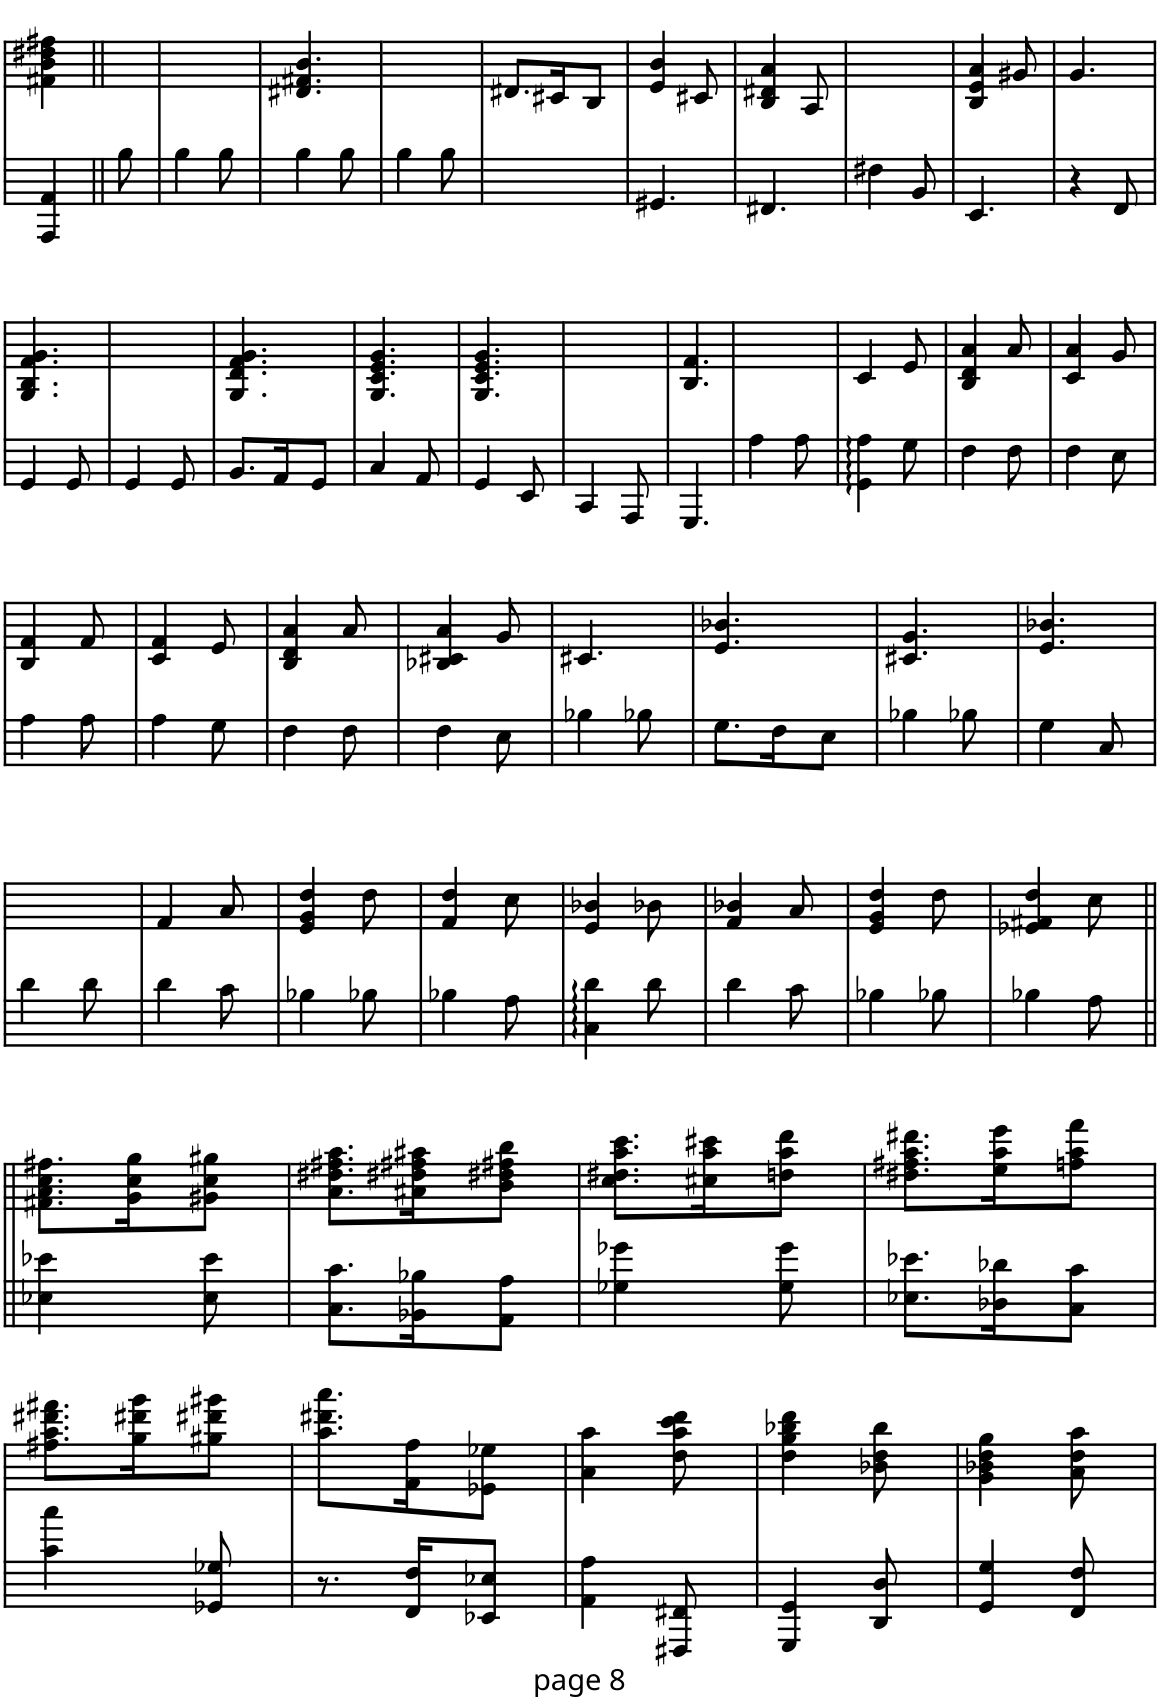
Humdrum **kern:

**kern	**kern
*part1	*part1
*staff2	*staff1
*I"Piano	*
*I'Pno.	*
!!LO:PB:g=z
*clefF4	*clefG2
*k[]	*k[]
*M3/8	*M3/8
=191||	=191||
4AAA/ 4AA/	4f#X\ 4b\ 4dd#X\ 4ff#X\
8B\	8ryy
=192	=192
4B\	4.ryy
8B\	.
=193	=193
4B\	4.d#X/ 4.f#X/ 4.b/
8B\	.
=194	=194
4B\	4.ryy
8B\	.
=195	=195
4.ryy	8.d#X/L
.	16c#X/K
.	8B/J
=196	=196
4.GG#X/	4e/ 4b/
.	8c#X/
=197	=197
4.FF#X/	4B/ 4d#X/ 4a/
.	8A/
=198	=198
4F#X\	4.ryy
8BB/	.
=199	=199
4.EE/	4B/ 4e/ 4a/
.	8g#X/
=200	=200
4r	4.g/
8FF/	.
!!LO:LB:g=z
=201	=201
4GG/	4.G/ 4.B/ 4.f/ 4.g/
8GG/	.
=202	=202
4GG/	4.ryy
8GG/	.
=203	=203
8.BB/L	4.G/ 4.d/ 4.f/ 4.g/
16AA/K	.
8GG/J	.
=204	=204
4C/	4.G/ 4.c/ 4.e/ 4.g/
8AA/	.
=205	=205
4GG/	4.G/ 4.c/ 4.e/ 4.g/
8EE/	.
=206	=206
4CC/	4.ryy
8AAA/	.
=207	=207
4.GGG/	4.B/ 4.f/
=208	=208
4A\	4.ryy
8A\	.
=209	=209
4GG\ 4A\	4c/
8G\	8e/
=210	=210
4F\	4B/ 4d/ 4a/
8F\	8a/
=211	=211
4F\	4c/ 4a/
8E\	8g/
!!LO:LB:g=z
=212	=212
4A\	4B/ 4f/
8A\	8f/
=213	=213
4A\	4c/ 4f/
8G\	8e/
=214	=214
4F\	4B/ 4d/ 4a/
8F\	8a/
=215	=215
4F\	4B-X/ 4c#X/ 4a/
8E\	8g/
=216	=216
4B-X\	4.c#X/
8B-X\	.
=217	=217
8.G\L	4.e/ 4.b-X/
16F\K	.
8E\J	.
=218	=218
4B-X\	4.c#X/ 4.g/
8B-X\	.
=219	=219
4G\	4.e/ 4.b-X/
8C/	.
!!LO:LB:g=z
=220	=220
4d\	4.ryy
8d\	.
=221	=221
4d\	4f/
8c\	8a/
=222	=222
4B-X\	4e/ 4g/ 4dd/
8B-X\	8dd\
=223	=223
4B-X\	4f/ 4dd/
8A\	8cc\
=224	=224
4C\ 4d\	4e/ 4b-X/
8d\	8b-X\
=225	=225
4d\	4f/ 4b-X/
8c\	8a/
=226	=226
4B-X\	4e/ 4g/ 4dd/
8B-X\	8dd\
=227	=227
4B-X\	4e-X/ 4f#X/ 4dd/
8A\	8cc\
!!LO:LB:g=z
=228||	=228||
4E-X\ 4e-X\	8.f#X\ 8.a\ 8.cc\ 8.ff#X\L
.	16g\ 16cc\ 16gg\K
8E-\ 8e-\	8g#X\ 8cc\ 8gg#X\J
=229	=229
8.C\ 8.c\L	8.a\ 8.dd#X\ 8.ff#X\ 8.aa\L
16BB-X\ 16B-X\K	16a#X\ 16dd#X\ 16ff#X\ 16aa#X\K
8AA\ 8A\J	8b\ 8dd#X\ 8ff#X\ 8bb\J
=230	=230
4G-X\ 4g-X\	8.cc\ 8.dd#X\ 8.aa\ 8.ccc\L
.	16cc#X\ 16aa\ 16ccc#X\K
8G-\ 8g-\	8ddn\ 8aa\ 8ddd\J
=231	=231
8.E-X\ 8.e-X\L	8.dd#X\ 8.ff#X\ 8.aa\ 8.ddd#X\L
16D-X\ 16d-X\K	16ee\ 16aa\ 16eee\K
8C\ 8c\J	8ffn\ 8aa\ 8fff\J
!!LO:LB:g=z
=232	=232
4c\ 4cc\	8.ff#X\ 8.aa\ 8.ddd#X\ 8.fff#X\L
.	16gg\ 16ddd#X\ 16ggg\K
8GG-X/ 8G-X/	8gg#X\ 8ddd#X\ 8ggg#X\J
=233	=233
8.r	8.aa\ 8.ddd#X\ 8.aaa\L
16FF/ 16F/KL	16f\ 16ff\K
8EE-X/ 8E-X/J	8e-X\ 8ee-X\J
=234	=234
4AA\ 4A\	4a\ 4aa\
8FFF#X/ 8FF#X/	8dd\ 8aa\ 8ccc\ 8ddd\
=235	=235
4GGG/ 4GG/	4dd\ 4gg\ 4bb-X\ 4ddd\
8DD/ 8D/	8b-X\ 8dd\ 8bb-\
=236	=236
4GG/ 4G/	4g\ 4b-X\ 4dd\ 4gg\
8FF/ 8F/	8a\ 8dd\ 8aa\
=	=
*-	*-
